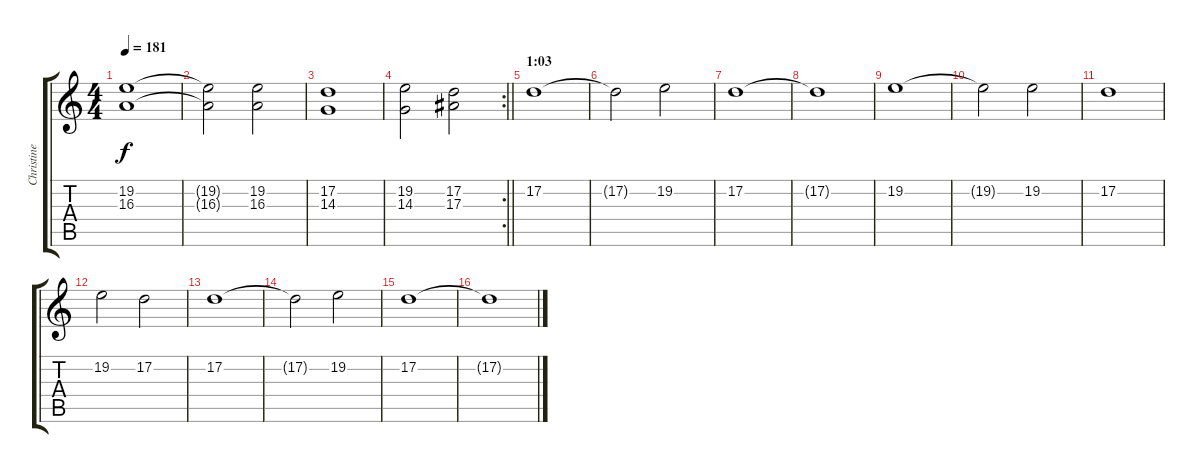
\track ("Christine S." "Christine ") {instrument pad8sweep}
\staff {score tabs}
\tuning (D4 A3 F3 C3 G2 D2) {hide}
\ts (4 4)
\tempo 181
\clef g2
\ks c
(19.2 16.3).1{dy f} |
(19.2{t} 16.3{t}).2 (19.2 16.3).2 |
(17.2 14.3).1 |
\rc 2
\barLineRight lightlight
(19.2 14.3).2 (17.2 17.3).2 |
\section ("" "1:03")
17.2.1 |
17.2{t}.2 19.2.2 |
17.2.1 |
17.2{t}.1 |
19.2.1 |
19.2{t}.2 19.2.2 |
17.2.1 |
19.2.2 17.2.2 |
17.2.1 |
17.2{t}.2 19.2.2 |
17.2.1 |
17.2{t}.1
